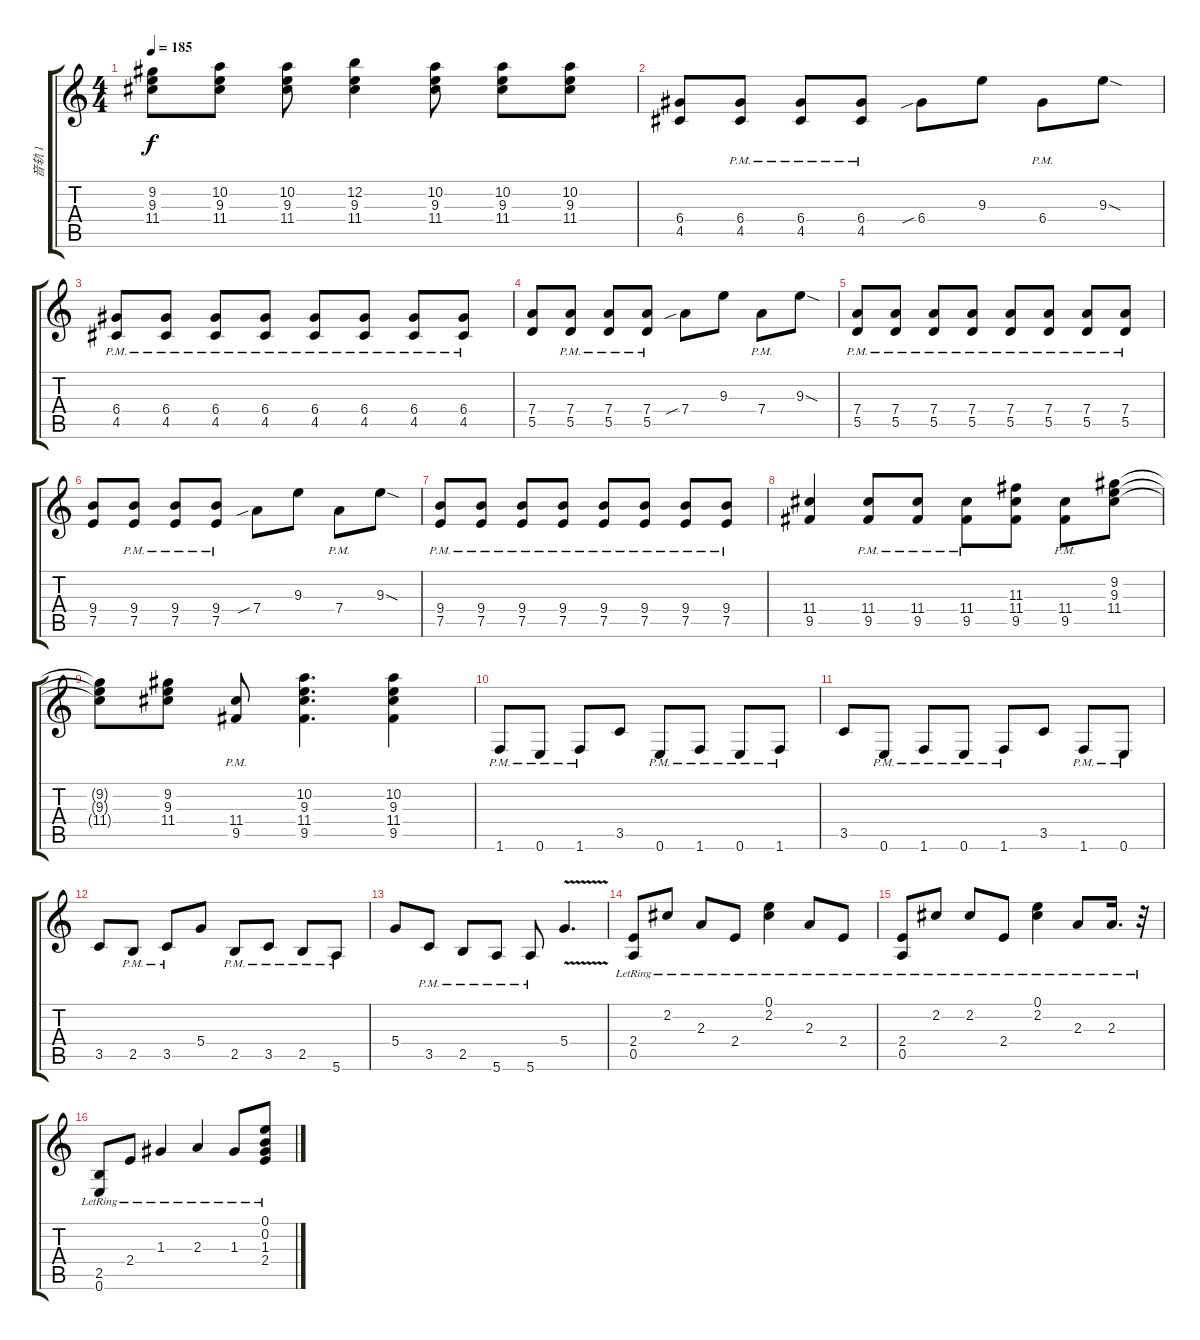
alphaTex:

\track ("音轨 1" "音轨 1") {instrument acousticguitarsteel}
\staff {score tabs}
\tuning (E4 B3 G3 D3 A2 E2) {hide}
\ts (4 4)
\tempo 185
\clef g2
\ks c
(9.2{t} 9.3{t} 11.4{t}).8{dy f} (10.2 9.3 11.4).8 (10.2 9.3 11.4).8 (12.2 9.3 11.4).4 (10.2 9.3 11.4).8 (10.2 9.3 11.4).8 (10.2 9.3 11.4).8 |
(6.4 4.5).8 (6.4{pm} 4.5{pm}).8 (6.4{pm} 4.5{pm}).8 (6.4{pm} 4.5{pm}).8 6.4{sib}.8 9.3.8 6.4{pm}.8 9.3{sod}.8 |
(6.4{pm} 4.5{pm}).8 (6.4{pm} 4.5{pm}).8 (6.4{pm} 4.5{pm}).8 (6.4{pm} 4.5{pm}).8 (6.4{pm} 4.5{pm}).8 (6.4{pm} 4.5{pm}).8 (6.4{pm} 4.5{pm}).8 (6.4{pm} 4.5{pm}).8 |
(7.4 5.5).8 (7.4{pm} 5.5{pm}).8 (7.4{pm} 5.5{pm}).8 (7.4{pm} 5.5{pm}).8 7.4{sib}.8 9.3.8 7.4{pm}.8 9.3{sod}.8 |
(7.4{pm} 5.5{pm}).8 (7.4{pm} 5.5{pm}).8 (7.4{pm} 5.5{pm}).8 (7.4{pm} 5.5{pm}).8 (7.4{pm} 5.5{pm}).8 (7.4{pm} 5.5{pm}).8 (7.4{pm} 5.5{pm}).8 (7.4{pm} 5.5{pm}).8 |
(9.4 7.5).8 (9.4{pm} 7.5{pm}).8 (9.4{pm} 7.5{pm}).8 (9.4{pm} 7.5{pm}).8 7.4{sib}.8 9.3.8 7.4{pm}.8 9.3{sod}.8 |
(9.4{pm} 7.5{pm}).8 (9.4{pm} 7.5{pm}).8 (9.4{pm} 7.5{pm}).8 (9.4{pm} 7.5{pm}).8 (9.4{pm} 7.5{pm}).8 (9.4{pm} 7.5{pm}).8 (9.4{pm} 7.5{pm}).8 (9.4{pm} 7.5{pm}).8 |
(11.4 9.5).4 (11.4{pm} 9.5{pm}).8 (11.4{pm} 9.5{pm}).8 (11.4{pm} 9.5{pm}).8 (11.3 11.4 9.5).8 (11.4{pm} 9.5).8 (9.2 9.3 11.4).8 |
(9.2{t} 9.3{t} 11.4{t}).8 (9.2 9.3 11.4).8 (11.4{pm} 9.5).8 (10.2 9.3 11.4 9.5).4{d} (10.2 9.3 11.4 9.5).4 |
1.6{pm}.8 0.6{pm}.8 1.6{pm}.8 3.5.8 0.6{pm}.8 1.6{pm}.8 0.6{pm}.8 1.6{pm}.8 |
3.5.8 0.6{pm}.8 1.6{pm}.8 0.6{pm}.8 1.6{pm}.8 3.5.8 1.6{pm}.8 0.6{pm}.8 |
3.5.8 2.5{pm}.8 3.5{pm}.8 5.4.8 2.5{pm}.8 3.5{pm}.8 2.5{pm}.8 5.6{pm}.8 |
5.4.8 3.5{pm}.8 2.5{pm}.8 5.6{pm}.8 5.6{pm}.8 5.4{v}.4{d} |
(2.4{lr} 0.5{lr}).8 2.2{lr}.8 2.3{lr}.8 2.4{lr}.8 (0.1{lr} 2.2{lr}).4 2.3{lr}.8 2.4{lr}.8 |
(2.4{lr} 0.5{lr}).8 2.2{lr}.8 2.2{lr}.8 2.4{lr}.8 (0.1{lr} 2.2{lr}).4 2.3{lr}.8 2.3{lr}.16{d} r.32 |
(2.5{lr} 0.6{lr}).8 2.4{lr}.8 1.3{lr}.4 2.3{lr}.4 1.3{lr}.8 (0.1{lr} 0.2{lr} 1.3{lr} 2.4{lr}).8
